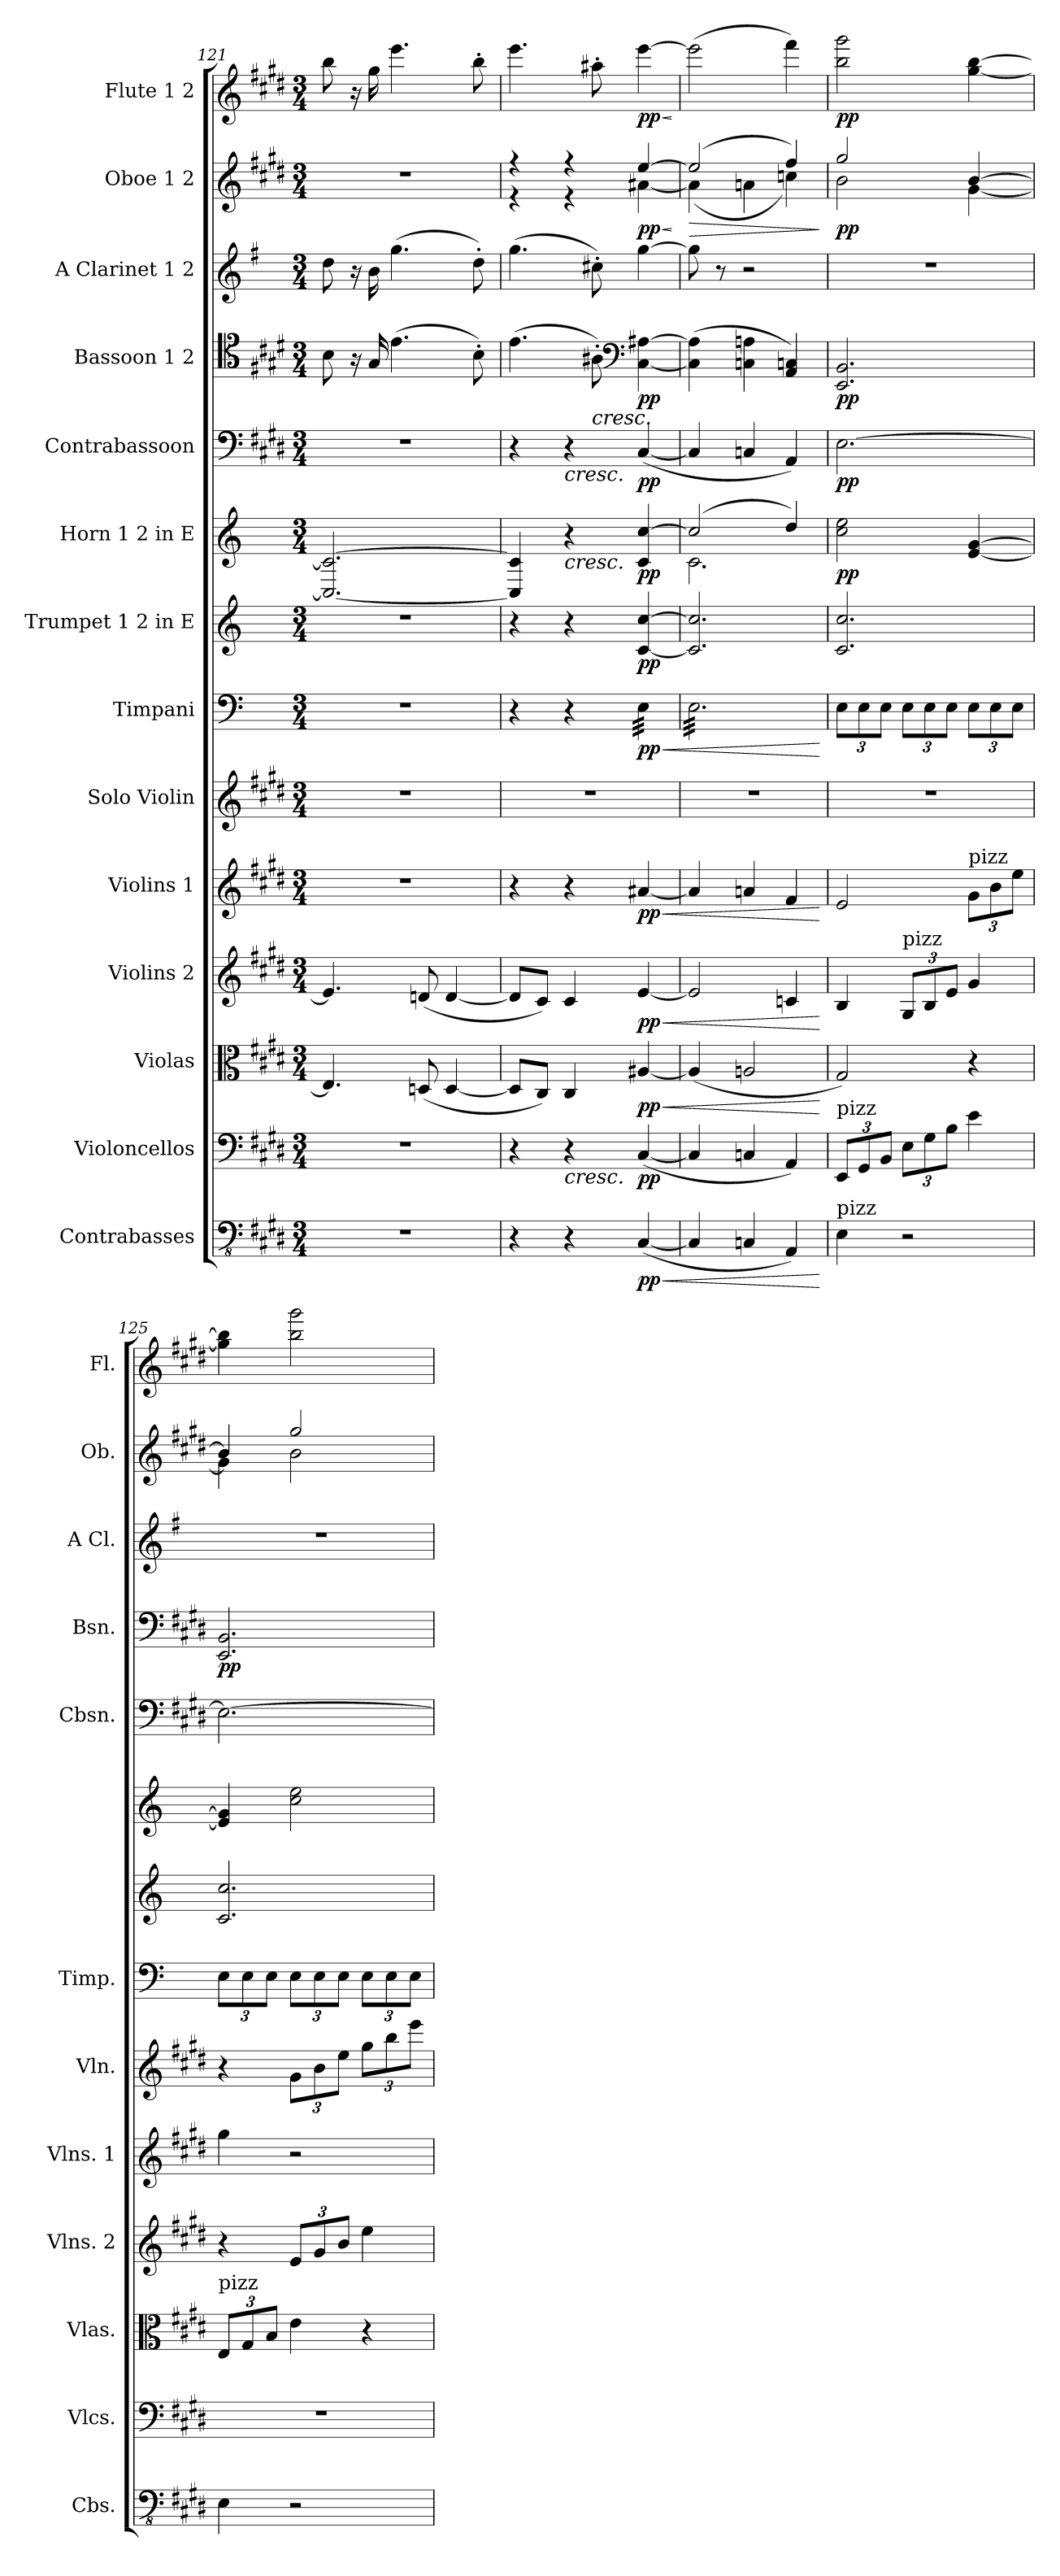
**kern	**dynam	**kern	**dynam	**kern	**dynam	**kern	**dynam	**kern	**dynam	**kern	**kern	**dynam	**kern	**dynam	**kern	**dynam	**kern	**dynam	**kern	**dynam	**kern	**kern	**dynam	**kern	**dynam
*part14	*part14	*part13	*part13	*part12	*part12	*part11	*part11	*part10	*part10	*part9	*part8	*part8	*part7	*part7	*part6	*part6	*part5	*part5	*part4	*part4	*part3	*part2	*part2	*part1	*part1
*staff14	*staff14	*staff13	*staff13	*staff12	*staff12	*staff11	*staff11	*staff10	*staff10	*staff9	*staff8	*staff8	*staff7	*staff7	*staff6	*staff6	*staff5	*staff5	*staff4	*staff4	*staff3	*staff2	*staff2	*staff1	*staff1
*I"Contrabasses	*	*I"Violoncellos	*	*I"Violas	*	*I"Violins 2	*	*I"Violins 1	*	*I"Solo Violin	*I"Timpani	*	*I"Trumpet 1 2 in E	*	*I"Horn 1 2 in E	*	*I"Contrabassoon	*	*I"Bassoon 1 2	*	*I"A Clarinet 1 2	*I"Oboe 1 2	*	*I"Flute 1 2	*
*I'Cbs.	*	*I'Vlcs.	*	*I'Vlas.	*	*I'Vlns. 2	*	*I'Vlns. 1	*	*I'Vln.	*I'Timp.	*	*	*	*	*	*I'Cbsn.	*	*I'Bsn.	*	*I'A Cl.	*I'Ob.	*	*I'Fl.	*
*clefFv4	*	*clefF4	*	*clefC3	*	*clefG2	*	*clefG2	*	*clefG2	*clefF4	*	*clefG2	*	*clefG2	*	*clefF4	*	*clefC4	*	*clefG2	*clefG2	*	*clefG2	*
*	*	*	*	*	*	*	*	*	*	*	*	*	*ITrd-2c-4	*	*ITrd5c8	*	*ITrd7c12	*	*	*	*ITrd2c3	*	*	*	*
*k[f#c#g#d#]	*	*k[f#c#g#d#]	*	*k[f#c#g#d#]	*	*k[f#c#g#d#]	*	*k[f#c#g#d#]	*	*k[f#c#g#d#]	*k[]	*	*k[f#c#g#d#]	*	*k[f#c#g#d#]	*	*k[f#c#g#d#]	*	*k[f#c#g#d#]	*	*k[f#c#g#d#]	*k[f#c#g#d#]	*	*k[f#c#g#d#]	*
*M3/4	*	*M3/4	*	*M3/4	*	*M3/4	*	*M3/4	*	*M3/4	*M3/4	*	*M3/4	*	*M3/4	*	*M3/4	*	*M3/4	*	*M3/4	*M3/4	*	*M3/4	*
=121	=121	=121	=121	=121	=121	=121	=121	=121	=121	=121	=121	=121	=121	=121	=121	=121	=121	=121	=121	=121	=121	=121	=121	=121	=121
2.r	.	2.r	.	4.E/]	.	4.e/]	.	2.r	.	2.r	2.r	.	2.r	.	2.EE/_ 2.E/_	.	2.r	.	8B\	.	8b\	2.r	.	8bb\	.
.	.	.	.	.	.	.	.	.	.	.	.	.	.	.	.	.	.	.	16r	.	16r	.	.	16r	.
.	.	.	.	.	.	.	.	.	.	.	.	.	.	.	.	.	.	.	16G#/	.	16g#\	.	.	16gg#\	.
.	.	.	.	.	.	.	.	.	.	.	.	.	.	.	.	.	.	.	(>4.e\	.	(>4.ee\	.	.	4.eee\	.
.	.	.	.	(<8Dn/	.	(<8dn/	.	.	.	.	.	.	.	.	.	.	.	.	.	.	.	.	.	.	.
.	.	.	.	[4D/	.	[4d/	.	.	.	.	.	.	.	.	.	.	.	.	.	.	.	.	.	.	.
.	.	.	.	.	.	.	.	.	.	.	.	.	.	.	.	.	.	.	8B'\)	.	8b'\)	.	.	8bb'\	.
!!LO:PB:g=z
=122	=122	=122	=122	=122	=122	=122	=122	=122	=122	=122	=122	=122	=122	=122	=122	=122	=122	=122	=122	=122	=122	=122	=122	=122	=122
*	*	*	*	*	*	*	*	*	*	*	*	*	*	*	*	*	*	*	*	*	*	*^	*	*	*
4r	.	4r	.	8D/L]	.	8d/L]	.	4r	.	2.r	4r	.	4r	.	4EE/] 4E/]	.	4r	.	(>4.e\	.	(>4.ee\	4r	4r	.	4.eee\	.
.	.	.	.	8C#/J)	.	8c#/J)	.	.	.	.	.	.	.	.	.	.	.	.	.	.	.	.	.	.	.	.
!	!	!	!LO:HP:b	!	!	!	!	!	!	!	!	!	!	!	!	!LO:HP:b	!	!LO:HP:b	!	!	!	!	!	!	!	!
4r	.	4r	<	4C#/	.	4c#/	.	4r	.	.	4r	.	4r	.	4r	<	4r	<	.	.	.	4r	4r	.	.	.
!	!	!	!	!	!	!	!	!	!	!	!	!	!	!	!	!	!	!	!	!LO:HP:b	!	!	!	!	!	!
.	.	.	.	.	.	.	.	.	.	.	.	.	.	.	.	.	.	.	8A#X'\)	<	8a#X'\)	.	.	.	8aa#X'\	.
*	*	*	*	*	*	*	*	*	*	*	*	*	*	*	*	*	*	*	*clefF4	*	*	*	*	*	*	*
!	!LO:HP:b	!	!	!	!LO:HP:b	!	!LO:HP:b	!	!LO:HP:b	!	!	!LO:HP:b	!	!	!	!	!	!	!	!	!	!	!	!LO:HP:b	!	!LO:HP:b
!	!LO:DY:n=1:b	!	!LO:DY:b	!	!LO:DY:n=1:b	!	!LO:DY:n=1:b	!	!LO:DY:n=1:b	!	!	!LO:DY:n=1:b	!	!LO:DY:b	!	!LO:DY:b	!	!LO:DY:b	!	!LO:DY:b	!	!	!	!LO:DY:n=1:b	!	!LO:HP:n=1:b
!	!	!	!	!	!	!	!	!	!	!	!	!	!	!	!	!	!	!	!	!	!	!	!	!	!	!LO:DY:n=1:b
*	*	*	*	*	*	*	*	*	*	*	*tremolo	*	*	*	*	*	*	*	*	*	*	*	*	*	*	*
(<[4CC#/	< pp	(<[4C#/	pp	[4A#X/	< pp	[4e/	< pp	[4a#X/	< pp	.	32E\LLL	< pp	[4e/ [4ee/	pp	4E/ [4e/	pp	(<[4CC#/	pp	[4C#\ [4A#X\	pp	[4ee\	[4ee/	[4a#X\	< pp	[4eee\	< > pp
.	.	.	.	.	.	.	.	.	.	.	32E\	.	.	.	.	.	.	.	.	.	.	.	.	.	.	.
.	.	.	.	.	.	.	.	.	.	.	32E\	.	.	.	.	.	.	.	.	.	.	.	.	.	.	.
.	.	.	.	.	.	.	.	.	.	.	32E\	.	.	.	.	.	.	.	.	.	.	.	.	.	.	.
.	.	.	.	.	.	.	.	.	.	.	32E\	.	.	.	.	.	.	.	.	.	.	.	.	.	.	.
.	.	.	.	.	.	.	.	.	.	.	32E\	.	.	.	.	.	.	.	.	.	.	.	.	.	.	.
.	.	.	.	.	.	.	.	.	.	.	32E\	.	.	.	.	.	.	.	.	.	.	.	.	.	.	.
.	.	.	.	.	.	.	.	.	.	.	32E\JJJ	.	.	.	.	.	.	.	.	.	.	.	.	.	.	.
*	*	*	*	*	*	*	*	*	*	*	*	*	*	*	*	*	*	*	*	*	*	*v	*v	*	*	*
.	.	.	.	.	.	.	.	.	.	.	.	.	.	.	.	.	.	.	.	.	.	.	[	.	[
=123	=123	=123	=123	=123	=123	=123	=123	=123	=123	=123	=123	=123	=123	=123	=123	=123	=123	=123	=123	=123	=123	=123	=123	=123	=123
*	*	*	*	*	*	*	*	*	*	*	*	*	*	*	*^	*	*	*	*	*	*	*	*	*	*
!	!	!	!	!	!	!	!	!	!	!	!	!	!	!	!	!	!	!	!	!	!	!	!	!LO:HP:b	!	!
*	*	*	*	*	*	*	*	*	*	*	*	*	*	*	*	*	*	*	*	*	*	*	*^	*	*	*
4CC#/]	.	4C#/]	.	(<4A#/]	.	2e/]	.	4a#/]	.	2.r	32E\LLL	.	2.e/] 2.ee/]	.	(>2e/]	2.E\	.	4CC#/]	.	(>4C#\] 4A#\]	.	8ee\]	(>2ee/]	(<4a#\]	>	(>2eee\]	.
.	.	.	.	.	.	.	.	.	.	.	32E\	.	.	.	.	.	.	.	.	.	.	.	.	.	.	.	.
.	.	.	.	.	.	.	.	.	.	.	32E\	.	.	.	.	.	.	.	.	.	.	.	.	.	.	.	.
.	.	.	.	.	.	.	.	.	.	.	32E\	.	.	.	.	.	.	.	.	.	.	.	.	.	.	.	.
.	.	.	.	.	.	.	.	.	.	.	32E\	.	.	.	.	.	.	.	.	.	.	8r	.	.	.	.	.
.	.	.	.	.	.	.	.	.	.	.	32E\	.	.	.	.	.	.	.	.	.	.	.	.	.	.	.	.
.	.	.	.	.	.	.	.	.	.	.	32E\	.	.	.	.	.	.	.	.	.	.	.	.	.	.	.	.
.	.	.	.	.	.	.	.	.	.	.	32E\	.	.	.	.	.	.	.	.	.	.	.	.	.	.	.	.
4CCn/	.	4Cn/	.	2An/	.	.	.	4an/	.	.	32E\	.	.	.	.	.	.	4CCn/	.	4Cn\ 4An\	.	2r	.	4an\	.	.	.
.	.	.	.	.	.	.	.	.	.	.	32E\	.	.	.	.	.	.	.	.	.	.	.	.	.	.	.	.
.	.	.	.	.	.	.	.	.	.	.	32E\	.	.	.	.	.	.	.	.	.	.	.	.	.	.	.	.
.	.	.	.	.	.	.	.	.	.	.	32E\	.	.	.	.	.	.	.	.	.	.	.	.	.	.	.	.
.	.	.	.	.	.	.	.	.	.	.	32E\	.	.	.	.	.	.	.	.	.	.	.	.	.	.	.	.
.	.	.	.	.	.	.	.	.	.	.	32E\	.	.	.	.	.	.	.	.	.	.	.	.	.	.	.	.
.	.	.	.	.	.	.	.	.	.	.	32E\	.	.	.	.	.	.	.	.	.	.	.	.	.	.	.	.
.	.	.	.	.	.	.	.	.	.	.	32E\	.	.	.	.	.	.	.	.	.	.	.	.	.	.	.	.
4AAA/)	.	4AA/)	.	.	.	4cn/	.	4f#/	.	.	32E\	.	.	.	4f#/)	.	.	4AAA/)	.	4AA/ 4Cn/)	.	.	4ff#/)	4ccn\)	.	4fff#\)	]
.	.	.	.	.	.	.	.	.	.	.	32E\	.	.	.	.	.	.	.	.	.	.	.	.	.	.	.	.
.	.	.	.	.	.	.	.	.	.	.	32E\	.	.	.	.	.	.	.	.	.	.	.	.	.	.	.	.
.	.	.	.	.	.	.	.	.	.	.	32E\	.	.	.	.	.	.	.	.	.	.	.	.	.	.	.	.
.	.	.	.	.	.	.	.	.	.	.	32E\	.	.	.	.	.	.	.	.	.	.	.	.	.	.	.	.
.	.	.	.	.	.	.	.	.	.	.	32E\	.	.	.	.	.	.	.	.	.	.	.	.	.	.	.	.
.	.	.	.	.	.	.	.	.	.	.	32E\	.	.	.	.	.	.	.	.	.	.	.	.	.	.	.	.
.	.	.	.	.	.	.	.	.	.	.	32E\JJJ	.	.	.	.	.	.	.	.	.	.	.	.	.	.	.	.
*	*	*	*	*	*	*	*	*	*	*	*Xtremolo	*	*	*	*	*	*	*	*	*	*	*	*	*	*	*	*
*	*	*	*	*	*	*	*	*	*	*	*	*	*	*	*v	*v	*	*	*	*	*	*	*v	*v	*	*	*
.	[	.	[	.	[	.	[	.	[	.	.	[	.	.	.	[	.	[	.	[	.	.	]	.	.
=124	=124	=124	=124	=124	=124	=124	=124	=124	=124	=124	=124	=124	=124	=124	=124	=124	=124	=124	=124	=124	=124	=124	=124	=124	=124
*	*	*Xbrackettup	*	*	*	*	*	*	*	*	*Xbrackettup	*	*	*	*	*	*	*	*	*	*	*	*	*	*
*	*	*	*	*	*	*	*	*	*	*	*	*	*	*	*	*	*	*	*	*	*	*^	*	*	*
!	!	!LO:TX:a:t=pizz	!	!	!	!	!	!	!	!	!	!	!	!	!	!	!	!	!	!	!	!	!	!	!	!
!LO:TX:a:t=pizz	!	!	!	!	!	!	!	!	!	!	!	!	!	!	!	!	!	!	!	!	!	!	!	!	!	!
!	!	!	!	!	!	!	!	!	!	!	!	!	!	!	!	!LO:DY:b	!	!LO:DY:b	!	!LO:DY:b	!	!	!	!LO:DY:b	!	!LO:DY:b
4EE\	.	12EE/L	.	2G#/)	.	4B/	.	2e/	.	2.r	12E\L	.	2.e/ 2.ee/	.	2e\ 2g#\	pp	[2.EE\	pp	2.EE/ 2.BB/	pp	2.r	2gg#/	2b\	pp	2bb\ 2ggg#\	pp
.	.	12GG#/	.	.	.	.	.	.	.	.	12E\	.	.	.	.	.	.	.	.	.	.	.	.	.	.	.
.	.	12BB/J	.	.	.	.	.	.	.	.	12E\J	.	.	.	.	.	.	.	.	.	.	.	.	.	.	.
*	*	*	*	*	*	*Xbrackettup	*	*	*	*	*	*	*	*	*	*	*	*	*	*	*	*	*	*	*	*
!	!	!	!	!	!	!LO:TX:a:t=pizz	!	!	!	!	!	!	!	!	!	!	!	!	!	!	!	!	!	!	!	!
2r	.	12E\L	.	.	.	12G#/L	.	.	.	.	12E\L	.	.	.	.	.	.	.	.	.	.	.	.	.	.	.
.	.	12G#\	.	.	.	12B/	.	.	.	.	12E\	.	.	.	.	.	.	.	.	.	.	.	.	.	.	.
.	.	12B\J	.	.	.	12e/J	.	.	.	.	12E\J	.	.	.	.	.	.	.	.	.	.	.	.	.	.	.
*	*	*	*	*	*	*	*	*Xbrackettup	*	*	*	*	*	*	*	*	*	*	*	*	*	*	*	*	*	*
!	!	!	!	!	!	!	!	!LO:TX:a:t=pizz	!	!	!	!	!	!	!	!	!	!	!	!	!	!	!	!	!	!
.	.	4e\	.	4r	.	4g#/	.	12g#\L	.	.	12E\L	.	.	.	[4G#/ [4B/	.	.	.	.	.	.	[4b/	[4g#\	.	[4gg#\ [4bb\	.
.	.	.	.	.	.	.	.	12b\	.	.	12E\	.	.	.	.	.	.	.	.	.	.	.	.	.	.	.
.	.	.	.	.	.	.	.	12ee\J	.	.	12E\J	.	.	.	.	.	.	.	.	.	.	.	.	.	.	.
=125	=125	=125	=125	=125	=125	=125	=125	=125	=125	=125	=125	=125	=125	=125	=125	=125	=125	=125	=125	=125	=125	=125	=125	=125	=125	=125
*	*	*	*	*Xbrackettup	*	*	*	*	*	*	*	*	*	*	*	*	*	*	*	*	*	*	*	*	*	*
!	!	!	!	!LO:TX:a:t=pizz	!	!	!	!	!	!	!	!	!	!	!	!	!	!	!	!	!	!	!	!	!	!
!	!	!	!	!	!	!	!	!	!	!	!	!	!	!	!	!	!	!	!	!LO:DY:b	!	!	!	!	!	!
4EE\	.	2.r	.	12E/L	.	4r	.	4gg#\	.	4r	12E\L	.	2.e/ 2.ee/	.	4G#/] 4B/]	.	2.EE\_	.	2.EE/ 2.BB/	pp	2.r	4b/]	4g#\]	.	4gg#\] 4bb\]	.
.	.	.	.	12G#/	.	.	.	.	.	.	12E\	.	.	.	.	.	.	.	.	.	.	.	.	.	.	.
.	.	.	.	12B/J	.	.	.	.	.	.	12E\J	.	.	.	.	.	.	.	.	.	.	.	.	.	.	.
*	*	*	*	*	*	*	*	*	*	*Xbrackettup	*	*	*	*	*	*	*	*	*	*	*	*	*	*	*	*
2r	.	.	.	4e\	.	12e/L	.	2r	.	12g#\L	12E\L	.	.	.	2e\ 2g#\	.	.	.	.	.	.	2gg#/	2b\	.	2bb\ 2ggg#\	.
.	.	.	.	.	.	12g#/	.	.	.	12b\	12E\	.	.	.	.	.	.	.	.	.	.	.	.	.	.	.
.	.	.	.	.	.	12b/J	.	.	.	12ee\J	12E\J	.	.	.	.	.	.	.	.	.	.	.	.	.	.	.
.	.	.	.	4r	.	4ee\	.	.	.	12gg#\L	12E\L	.	.	.	.	.	.	.	.	.	.	.	.	.	.	.
.	.	.	.	.	.	.	.	.	.	12bb\	12E\	.	.	.	.	.	.	.	.	.	.	.	.	.	.	.
.	.	.	.	.	.	.	.	.	.	12eee\J	12E\J	.	.	.	.	.	.	.	.	.	.	.	.	.	.	.
*	*	*	*	*	*	*	*	*	*	*	*	*	*	*	*	*	*	*	*	*	*	*v	*v	*	*	*
=	=	=	=	=	=	=	=	=	=	=	=	=	=	=	=	=	=	=	=	=	=	=	=	=	=
*-	*-	*-	*-	*-	*-	*-	*-	*-	*-	*-	*-	*-	*-	*-	*-	*-	*-	*-	*-	*-	*-	*-	*-	*-	*-
